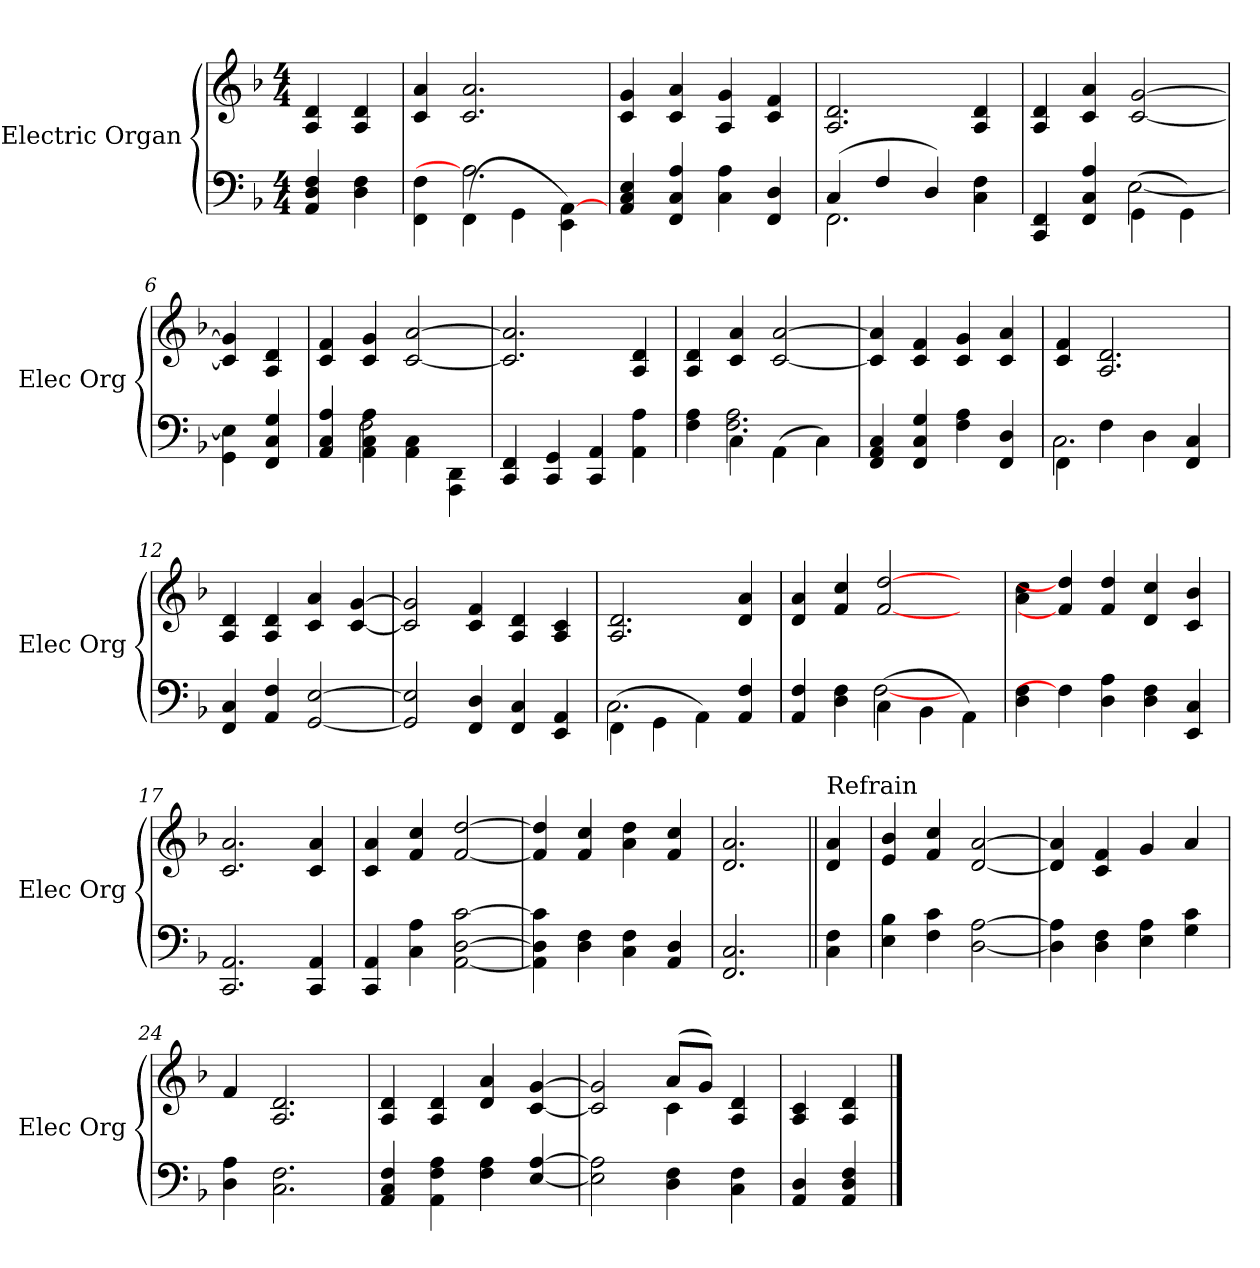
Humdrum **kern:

**kern	**kern
*part2	*part1
*staff2	*staff1
*I"Electric Organ	*I"Electric Organ
*I'Elec Org	*I'Elec Org
*clefF4	*clefG2
*k[b-]	*k[b-]
*F:	*F:
*M4/4	*M4/4
=1	=1
4AA 4D 4F	4A 4d
4D 4F	4A 4d
=2	=2
*^	*
4FF\ 4F\	4ryy	4c/ 4a/
(4FF\	2.A]	2.c 2.a
4GG\	.	.
4EE\ [4AA\)	.	.
*v	*v	*
=3	=3
4AA 4C 4E	4c/ 4g/
4FF 4C 4A	4c 4a
4C\ 4A\	4A/ 4g/
4FF 4D	4c 4f
=4	=4
*^	*
(4C/	2.FF	2.A 2.d
4F/	.	.
4D/)	.	.
4C 4F	4ryy	4A 4d
=5	=5	=5
4CC 4FF	2ryy	4A 4d
4FF 4C 4A	.	4c 4a
(4GG\	[2E	[2c [2g
4GG\)	.	.
*v	*v	*
=6	=6
4GG\ 4E\]	4c/] 4g/]
4FF 4C 4G	4A 4d
=7	=7
*^	*
4AA/ 4C/ 4A/	4ryy	4c 4f
4AA\ 4C\ 4A\	2F)	4c 4g
(4AA\ 4C\	.	[2c [2a
4AAA\ 4DD\	4ryy	.
*v	*v	*
=8	=8
4CC 4FF	2.c] 2.a]
4CC 4GG	.
4CC 4AA	.
4AA 4A	4A 4d
=9	=9
*^	*
4F 4A	4ryy	4A 4d
4C\	2.F 2.A	4c 4a
(4AA\	.	[2c [2a
4C\)	.	.
*v	*v	*
=10	=10
4FF 4AA 4C	4c] 4a]
4FF 4C 4G	4c 4f
4F 4A	4c 4g
4FF 4D	4c 4a
=11	=11
*^	*
4FF\	2.C	4c 4f
4F\	.	2.A 2.d
4D\	.	.
4FF 4C	4ryy	.
*v	*v	*
=12	=12
4FF 4C	4A 4d
4AA 4F	4A 4d
[2GG [2E	4c 4a
.	[4c/ [4g/
=13	=13
2GG] 2E]	2c] 2g]
4FF 4D	4c 4f
4FF 4C	4A 4d
4EE 4AA	4A 4c
=14	=14
*^	*
(4FF\	2.C	2.A 2.d
4GG\	.	.
4AA\)	.	.
4AA 4F	4ryy	4d 4a
=15	=15	=15
4AA 4F	2ryy	4d 4a
4D 4F	.	4f/ 4cc/
(4C\	[2F	[2f/ [2dd/
4BB-\	.	.
4AA\)	4ryy	4ryy
*v	*v	*
=16	=16
4D 4F	4a 4cc
4F]	4f/] 4dd/]
4D 4A	4f 4dd
4D 4F	4d 4cc
4EE/ 4C/	4c 4b-
=17	=17
2.CC 2.AA	2.c 2.a
4CC 4AA	4c 4a
=18	=18
4CC 4AA	4c 4a
4C 4A	4f 4cc
[2AA [2D [2c	[2f/ [2dd/
=19	=19
4AA] 4D] 4c]	4f] 4dd]
4D 4F	4f 4cc
4C 4F	4a 4dd
4AA 4D	4f 4cc
=20	=20
2.FF 2.C	2.d 2.a
=21||	=21||
!	!LO:TX:t=Refrain
4C 4F	4d 4a
=22	=22
4E 4B-	4e 4b-
4F 4c	4f 4cc
[2D [2A	[2d [2a
=23	=23
4D] 4A]	4d] 4a]
4D 4F	4c 4f
4E 4A	4g
4G 4c	4a
=24	=24
4D 4A	4f
2.C 2.F	2.A 2.d
=25	=25
4AA 4C 4F	4A 4d
4AA 4F 4A	4A 4d
4F 4A	4d 4a
[4E/ [4A/	[4c [4g
=26	=26
*	*^
2E] 2A]	2c] 2g]	2ryy
4D 4F	(8a/L	4c
.	8g/J)	.
4C 4F	4A 4d	4ryy
*	*v	*v
=27	=27
4AA 4D	4A 4c
4AA 4D 4F	4A 4d
==	==
*-	*-
